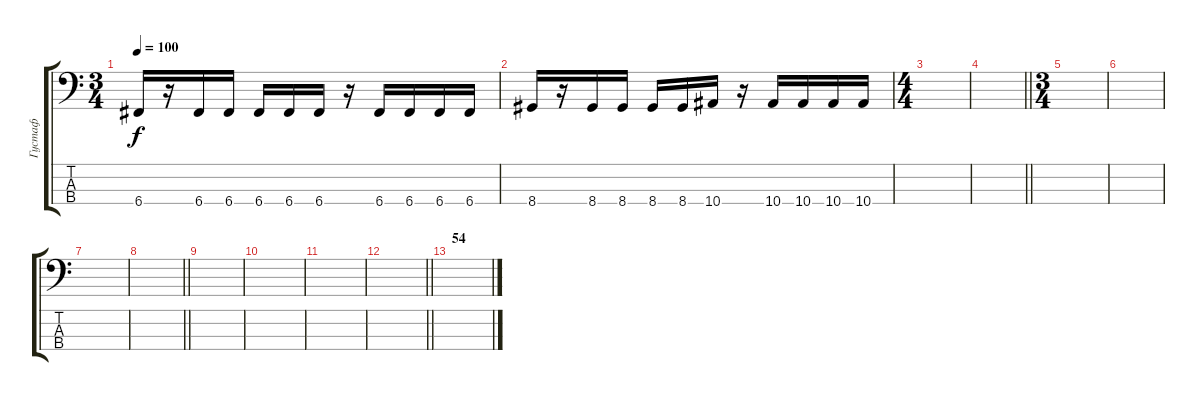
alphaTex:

\track ("Густаф" "Густаф") {instrument slapbass1}
\staff {score tabs}
\tuning (F2 C2 G1 C1) {hide}
\ts (3 4)
\tempo 100
\clef f4
\ks c
6.4.16{dy f} r.16 6.4.16 6.4.16 6.4.16 6.4.16 6.4.16 r.16 6.4.16 6.4.16 6.4.16 6.4.16 |
8.4.16 r.16 8.4.16 8.4.16 8.4.16 8.4.16 10.4.16 r.16 10.4.16 10.4.16 10.4.16 10.4.16 |
\ts (4 4)
|
\barLineRight lightlight
|
\ts (3 4)
\section ("" "")
|
|
|
\barLineRight lightlight
|
|
|
|
\barLineRight lightlight
|
\section ("" "54")
